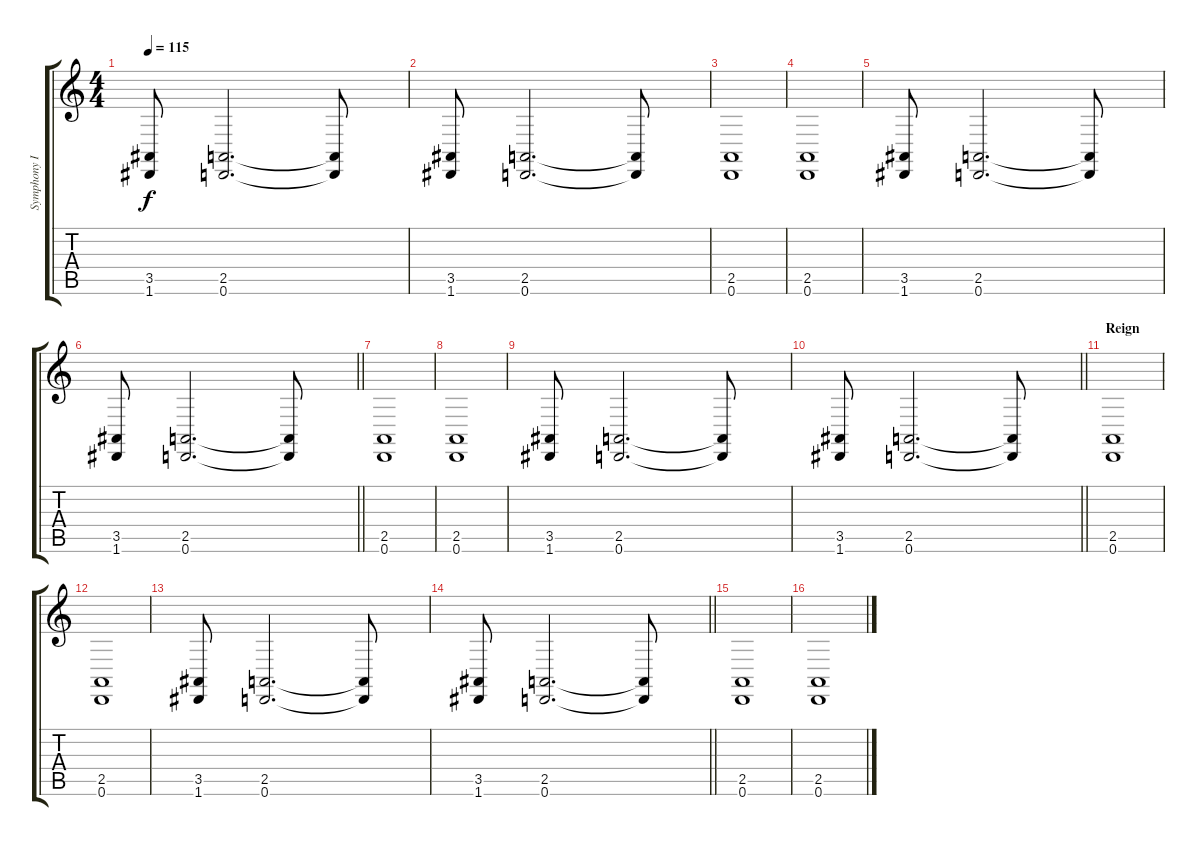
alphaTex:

\track ("Symphony II" "Symphony I") {instrument stringensemble2}
\staff {score tabs}
\tuning (D4 A3 F3 C3 G2 D2) {hide}
\ts (4 4)
\tempo 115
\clef g2
\ks c
(3.5 1.6).8{dy f} (2.5 0.6).2{d} (2.5{t} 0.6{t}).8 |
(3.5 1.6).8 (2.5 0.6).2{d} (2.5{t} 0.6{t}).8 |
(2.5 0.6).1 |
(2.5 0.6).1 |
(3.5 1.6).8 (2.5 0.6).2{d} (2.5{t} 0.6{t}).8 |
\barLineRight lightlight
(3.5 1.6).8 (2.5 0.6).2{d} (2.5{t} 0.6{t}).8 |
(2.5 0.6).1 |
(2.5 0.6).1 |
(3.5 1.6).8 (2.5 0.6).2{d} (2.5{t} 0.6{t}).8 |
\barLineRight lightlight
(3.5 1.6).8 (2.5 0.6).2{d} (2.5{t} 0.6{t}).8 |
\section ("" "Reign")
(2.5 0.6).1 |
(2.5 0.6).1 |
(3.5 1.6).8 (2.5 0.6).2{d} (2.5{t} 0.6{t}).8 |
\barLineRight lightlight
(3.5 1.6).8 (2.5 0.6).2{d} (2.5{t} 0.6{t}).8 |
(2.5 0.6).1 |
(2.5 0.6).1
